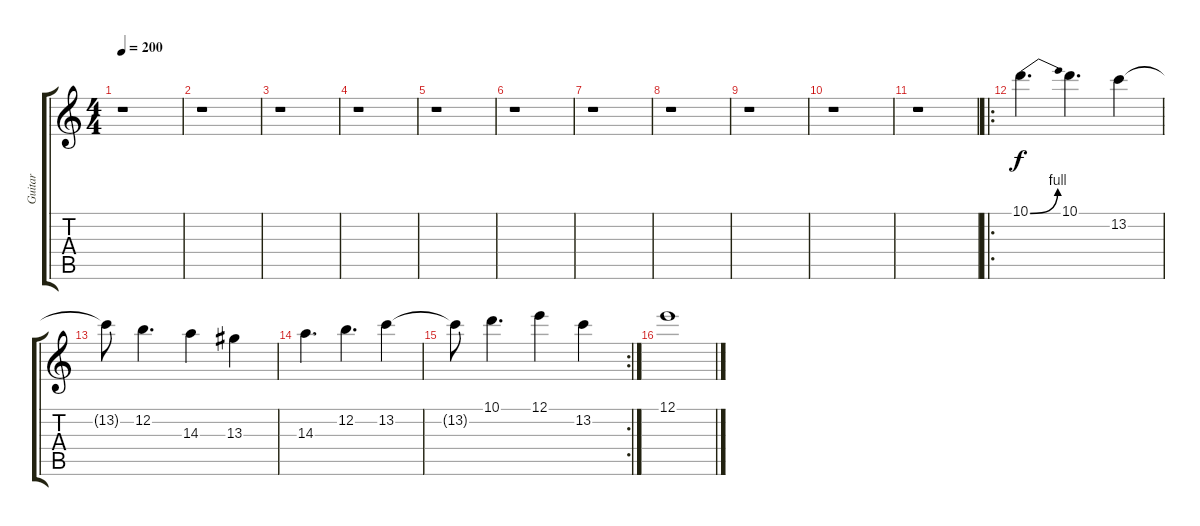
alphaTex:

\track ("Guitar" "Guitar") {instrument distortionguitar}
\staff {score tabs}
\tuning (E4 B3 G3 D3 A2 E2) {hide}
\ts (4 4)
\tempo 200
\clef g2
\ks c
r.1{dy f} |
r.1 |
r.1 |
r.1 |
r.1 |
r.1 |
r.1 |
r.1 |
r.1 |
r.1 |
r.1 |
\ro
10.1{be (bend 0 0 60 4)}.4{d} 10.1.4{d} 13.2.4 |
13.2{t}.8 12.2.4{d} 14.3.4 13.3.4 |
14.3.4{d} 12.2.4{d} 13.2.4 |
\rc 2
13.2{t}.8 10.1.4{d} 12.1.4 13.2.4 |
12.1.1
